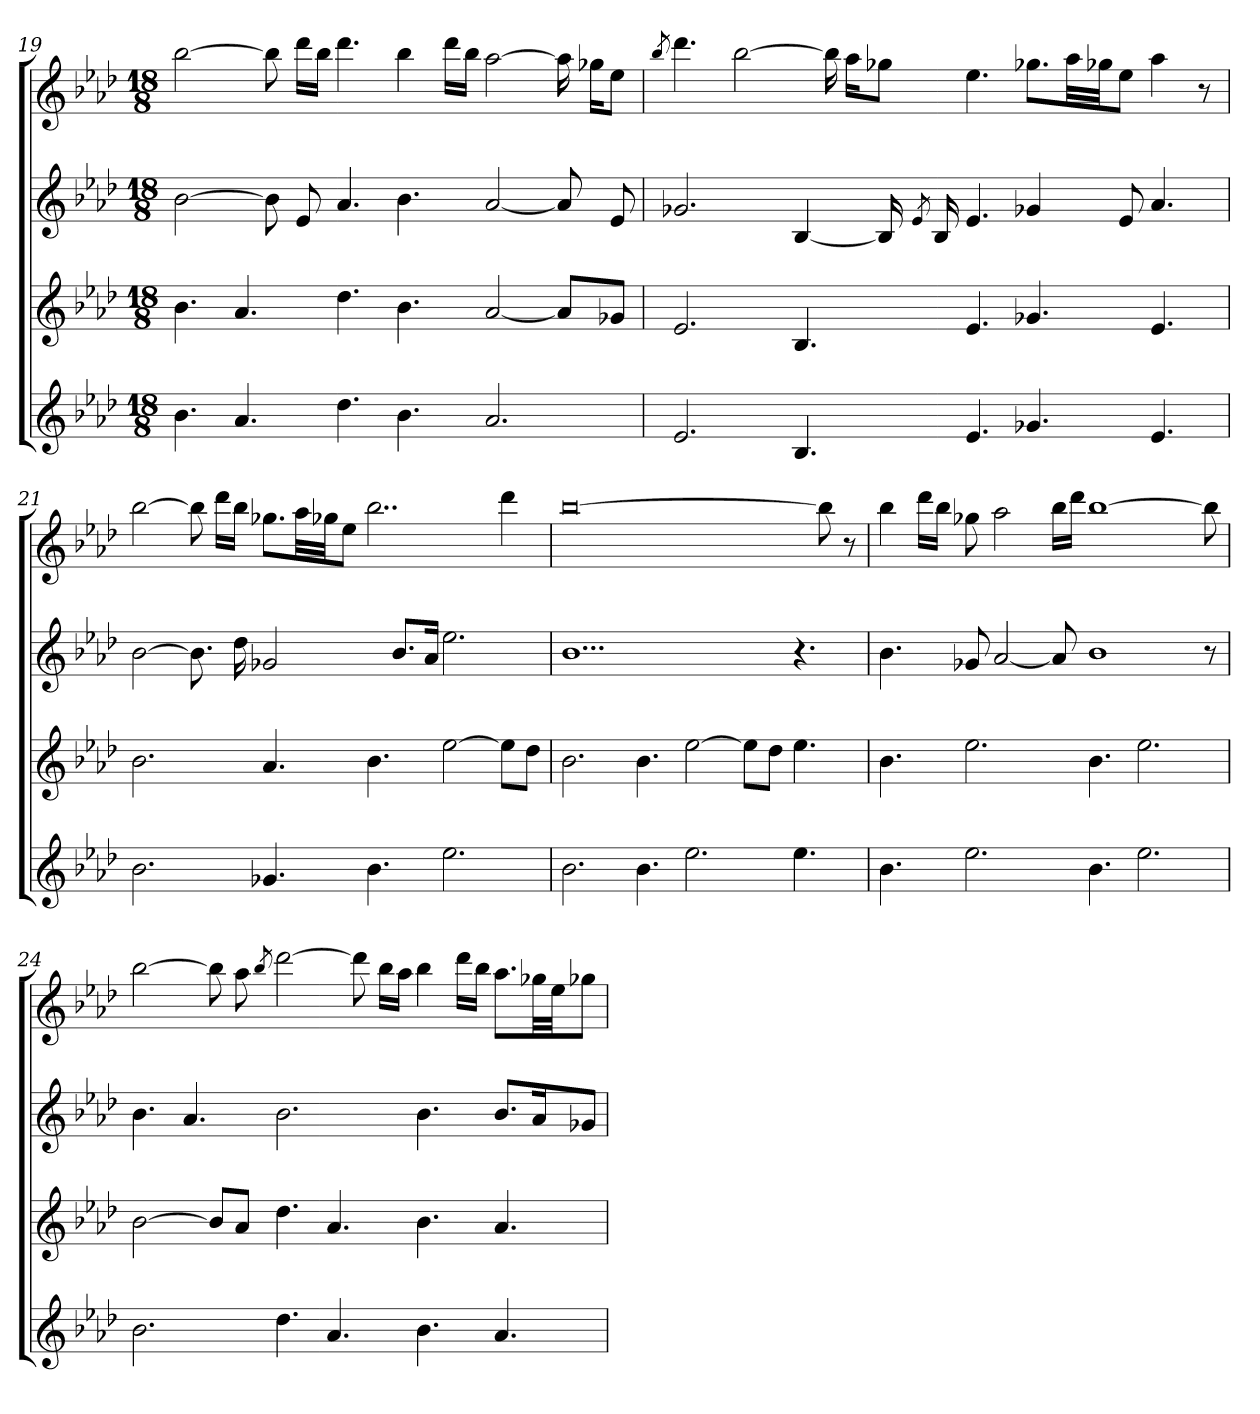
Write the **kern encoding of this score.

**kern	**kern	**kern	**kern
*part4	*part3	*part2	*part1
*staff4	*staff3	*staff2	*staff1
*clefG2	*clefG2	*clefG2	*clefG2
*k[b-e-a-d-]	*k[b-e-a-d-]	*k[b-e-a-d-]	*k[b-e-a-d-]
*M18/8	*M18/8	*M18/8	*M18/8
=19	=19	=19	=19
4.b-	4.b-	[2b-	[2bb-
4.a-	4.a-	.	.
.	.	8b-]	8bb-]
.	.	8e-	16ddd-\LL
.	.	.	16bb-\JJ
4.dd-	4.dd-	4.a-	4.ddd-
4.b-	4.b-	4.b-	4bb-
.	.	.	16ddd-\LL
.	.	.	16bb-\JJ
2.a-	[2a-	[2a-	[2aa-
.	8a-/L]	8a-]	16aa-]
.	.	.	16gg-X\KL
.	8g-X/J	8e-	8ee-\J
=20	=20	=20	=20
.	.	.	8qbb-
2.e-	2.e-	2.g-X	4.ddd-
.	.	.	[2bb-
4.B-	4.B-	[4B-	.
.	.	.	16bb-]
.	.	.	16aa-\KL
.	.	16B-]	8gg-X\J
.	.	8qe-	.
.	.	16B-	.
4.e-	4.e-	4.e-	4.ee-
4.g-X	4.g-X	4g-X	8.gg-X\L
.	.	.	32aa-\LL
.	.	.	32gg-X\JJ
.	.	8e-	8ee-\J
4.e-	4.e-	4.a-	4aa-
.	.	.	8r
=21	=21	=21	=21
2.b-	2.b-	[2b-	[2bb-
.	.	8.b-]	8bb-]
.	.	.	16ddd-\LL
.	.	16dd-	16bb-\JJ
4.g-X	4.a-	2g-X	8.gg-X\L
.	.	.	32aa-\LL
.	.	.	32gg-X\JJ
.	.	.	8ee-\J
4.b-	4.b-	.	2..bb-
.	.	8.b-/L	.
.	.	16a-/Jk	.
2.ee-	[2ee-	2.ee-	.
.	8ee-\L]	.	4ddd-
.	8dd-\J	.	.
=22	=22	=22	=22
2.b-	2.b-	1...b-	[0bb-
4.b-	4.b-	.	.
2.ee-	[2ee-	.	.
.	8ee-\L]	.	.
.	8dd-\J	.	.
4.ee-	4.ee-	4.r	.
.	.	.	8bb-]
.	.	.	8r
=23	=23	=23	=23
4.b-	4.b-	4.b-	4bb-
.	.	.	16ddd-\LL
.	.	.	16bb-\JJ
2.ee-	2.ee-	8g-X	8gg-X
.	.	[2a-	2aa-
.	.	8a-]	16bb-\LL
.	.	.	16ddd-\JJ
4.b-	4.b-	1b-	[1bb-
2.ee-	2.ee-	.	.
.	.	8r	8bb-]
=24	=24	=24	=24
2.b-	[2b-	4.b-	[2bb-
.	.	4.a-	.
.	8b-/L]	.	8bb-]
.	8a-/J	.	8aa-
.	.	.	8qbb-
4.dd-	4.dd-	2.b-	[2ddd-
4.a-	4.a-	.	.
.	.	.	8ddd-]
.	.	.	16bb-\LL
.	.	.	16aa-\JJ
4.b-	4.b-	4.b-	4bb-
.	.	.	16ddd-\LL
.	.	.	16bb-\JJ
4.a-	4.a-	8.b-/L	8.aa-\L
.	.	16a-/K	32gg-X\LL
.	.	.	32ee-\JJ
.	.	8g-X/J	8gg-X\J
=	=	=	=
*-	*-	*-	*-
